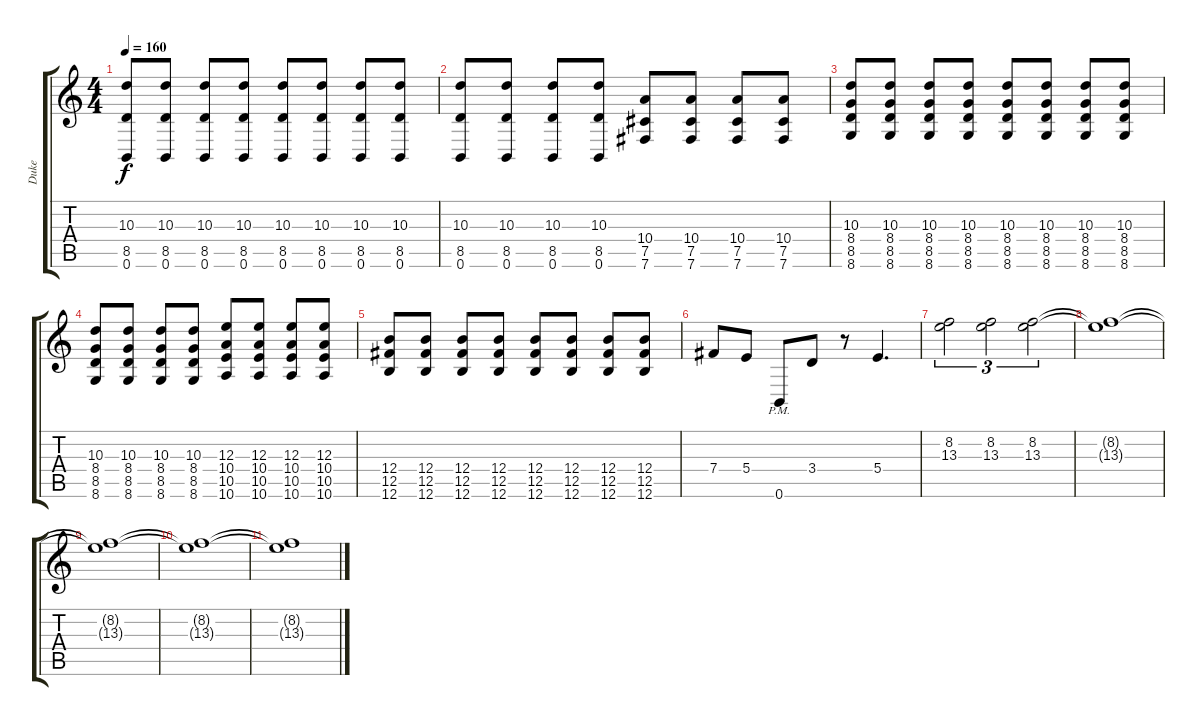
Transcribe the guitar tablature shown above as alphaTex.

\track ("Duke" "Duke") {instrument overdrivenguitar}
\staff {score tabs}
\tuning (Db4 Ab3 E3 B2 Gb2 B1) {hide}
\ts (4 4)
\tempo 160
\clef g2
\ks c
(10.3 8.5 0.6).8{dy f} (10.3 8.5 0.6).8 (10.3 8.5 0.6).8 (10.3 8.5 0.6).8 (10.3 8.5 0.6).8 (10.3 8.5 0.6).8 (10.3 8.5 0.6).8 (10.3 8.5 0.6).8 |
(10.3 8.5 0.6).8 (10.3 8.5 0.6).8 (10.3 8.5 0.6).8 (10.3 8.5 0.6).8 (10.4 7.5 7.6).8 (10.4 7.5 7.6).8 (10.4 7.5 7.6).8 (10.4 7.5 7.6).8 |
(10.3 8.4 8.5 8.6).8 (10.3 8.4 8.5 8.6).8 (10.3 8.4 8.5 8.6).8 (10.3 8.4 8.5 8.6).8 (10.3 8.4 8.5 8.6).8 (10.3 8.4 8.5 8.6).8 (10.3 8.4 8.5 8.6).8 (10.3 8.4 8.5 8.6).8 |
(10.3 8.4 8.5 8.6).8 (10.3 8.4 8.5 8.6).8 (10.3 8.4 8.5 8.6).8 (10.3 8.4 8.5 8.6).8 (12.3 10.4 10.5 10.6).8 (12.3 10.4 10.5 10.6).8 (12.3 10.4 10.5 10.6).8 (12.3 10.4 10.5 10.6).8 |
(12.4 12.5 12.6).8 (12.4 12.5 12.6).8 (12.4 12.5 12.6).8 (12.4 12.5 12.6).8 (12.4 12.5 12.6).8 (12.4 12.5 12.6).8 (12.4 12.5 12.6).8 (12.4 12.5 12.6).8 |
7.4.8 5.4.8 0.6{pm}.8 3.4.8 r.8 5.4.4{d} |
(8.2 13.3).2{tu (3 2)} (8.2 13.3).2{tu (3 2)} (8.2 13.3).2{tu (3 2)} |
(8.2{t} 13.3{t}).1 |
(8.2{t} 13.3{t}).1 |
(8.2{t} 13.3{t}).1 |
(8.2{t} 13.3{t}).1
